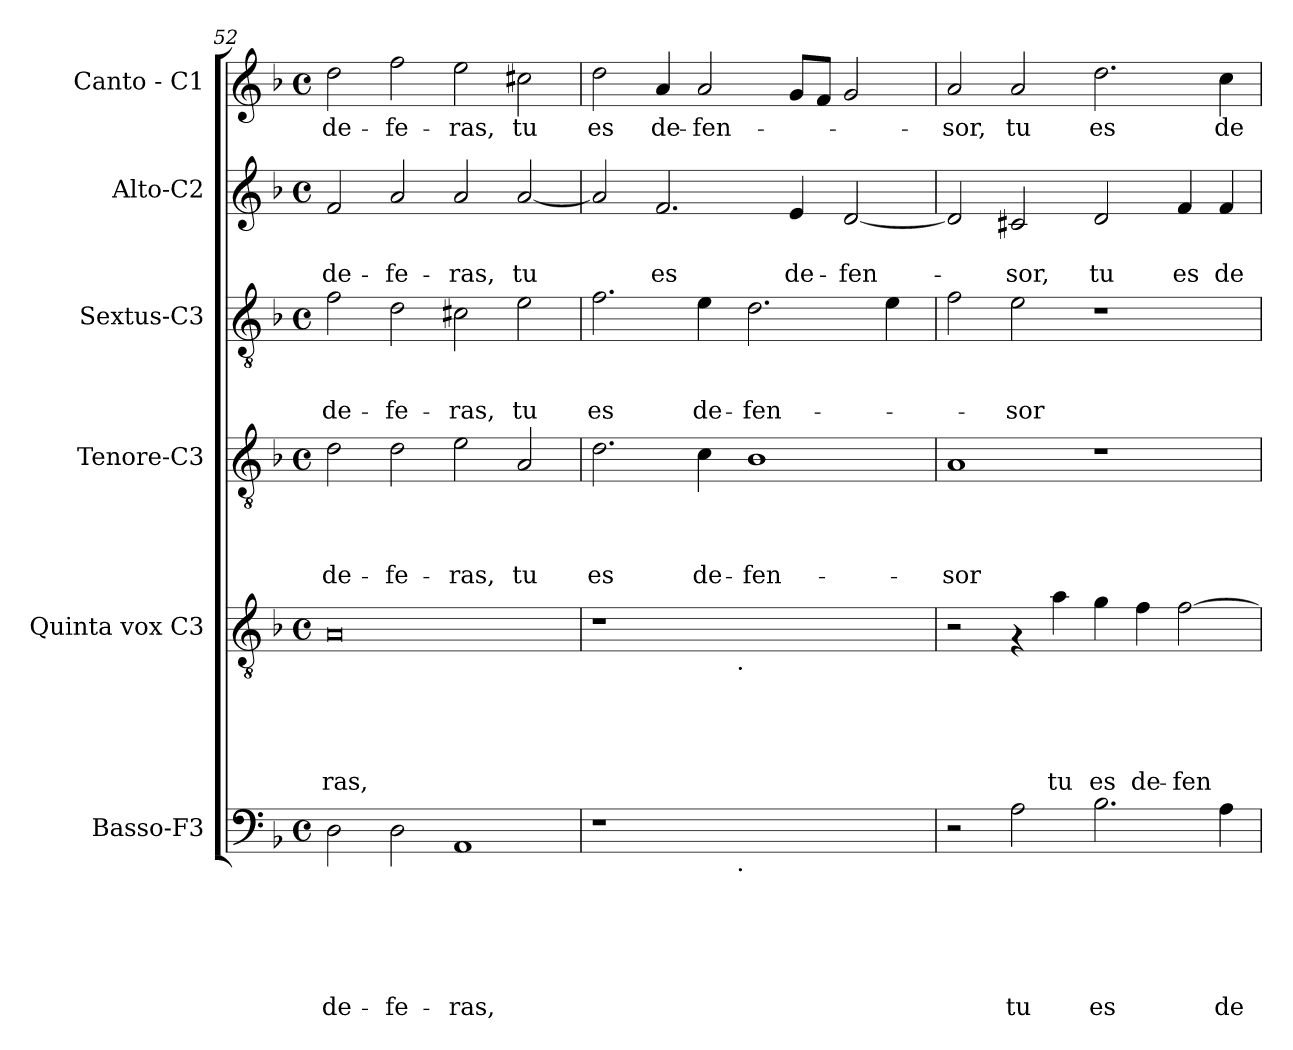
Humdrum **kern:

**kern	**text	**text	**text	**text	**text	**text	**kern	**text	**text	**text	**text	**text	**kern	**text	**text	**text	**text	**kern	**text	**text	**text	**kern	**text	**text	**kern	**text
*part6	*part6	*part6	*part6	*part6	*part6	*part6	*part5	*part5	*part5	*part5	*part5	*part5	*part4	*part4	*part4	*part4	*part4	*part3	*part3	*part3	*part3	*part2	*part2	*part2	*part1	*part1
*staff6	*staff6	*staff6	*staff6	*staff6	*staff6	*staff6	*staff5	*staff5	*staff5	*staff5	*staff5	*staff5	*staff4	*staff4	*staff4	*staff4	*staff4	*staff3	*staff3	*staff3	*staff3	*staff2	*staff2	*staff2	*staff1	*staff1
*I"Basso-F3	*	*	*	*	*	*	*I"Quinta vox C3	*	*	*	*	*	*I"Tenore-C3	*	*	*	*	*I"Sextus-C3	*	*	*	*I"Alto-C2	*	*	*I"Canto - C1	*
*clefF4	*	*	*	*	*	*	*clefGv2	*	*	*	*	*	*clefGv2	*	*	*	*	*clefGv2	*	*	*	*clefG2	*	*	*clefG2	*
*k[b-]	*	*	*	*	*	*	*k[b-]	*	*	*	*	*	*k[b-]	*	*	*	*	*k[b-]	*	*	*	*k[b-]	*	*	*k[b-]	*
*F:	*	*	*	*	*	*	*F:	*	*	*	*	*	*F:	*	*	*	*	*F:	*	*	*	*F:	*	*	*F:	*
*M4/4	*	*	*	*	*	*	*M4/4	*	*	*	*	*	*M4/4	*	*	*	*	*M4/4	*	*	*	*M4/4	*	*	*M4/4	*
*met(c)	*	*	*	*	*	*	*met(c)	*	*	*	*	*	*met(c)	*	*	*	*	*met(c)	*	*	*	*met(c)	*	*	*met(c)	*
=52	=52	=52	=52	=52	=52	=52	=52	=52	=52	=52	=52	=52	=52	=52	=52	=52	=52	=52	=52	=52	=52	=52	=52	=52	=52	=52
!	!	!	!	!	!	!LO:LY:b	!	!	!	!	!	!LO:LY:b	!	!	!	!	!LO:LY:b	!	!	!	!LO:LY:b	!	!	!LO:LY:b	!	!LO:LY:b
2D\	.	.	.	.	.	de-	0A	.	.	.	.	-ras,	2d\	.	.	.	de-	2f\	.	.	de-	2f/	.	de-	2dd\	de-
!	!	!	!	!	!	!LO:LY:b	!	!	!	!	!	!	!	!	!	!	!LO:LY:b	!	!	!	!LO:LY:b	!	!	!LO:LY:b	!	!LO:LY:b
2D\	.	.	.	.	.	-fe-	.	.	.	.	.	.	2d\	.	.	.	-fe-	2d\	.	.	-fe-	2a/	.	-fe-	2ff\	-fe-
!	!	!	!	!	!	!LO:LY:b	!	!	!	!	!	!	!	!	!	!	!LO:LY:b	!	!	!	!LO:LY:b	!	!	!LO:LY:b	!	!LO:LY:b
1AA	.	.	.	.	.	-ras,	.	.	.	.	.	.	2e\	.	.	.	-ras,	2c#X\	.	.	-ras,	2a/	.	-ras,	2ee\	-ras,
!	!	!	!	!	!	!	!	!	!	!	!	!	!	!	!	!	!LO:LY:b	!	!	!	!LO:LY:b	!	!	!LO:LY:b	!	!LO:LY:b
.	.	.	.	.	.	.	.	.	.	.	.	.	2A/	.	.	.	tu	2e\	.	.	tu	[<2a/	.	tu	2cc#X\	tu
=53	=53	=53	=53	=53	=53	=53	=53	=53	=53	=53	=53	=53	=53	=53	=53	=53	=53	=53	=53	=53	=53	=53	=53	=53	=53	=53
!	!	!	!	!	!	!	!	!	!	!	!	!	!	!	!	!	!LO:LY:b	!	!	!	!LO:LY:b	!	!	!	!	!LO:LY:b
*^	*	*	*	*	*	*	*^	*	*	*	*	*	*	*	*	*	*	*	*	*	*	*	*	*	*	*
1r	2ryy	.	.	.	.	.	.	1r	2ryy	.	.	.	.	.	2.d\	.	.	.	es	2.f\	.	.	es	2a/]	.	.	2dd\	es
!	!	!	!	!	!	!	!	!	!	!	!	!	!	!	!	!	!	!	!	!	!	!	!	!	!	!LO:LY:b	!	!LO:LY:b
.	4...ryy	.	.	.	.	.	.	.	4...ryy	.	.	.	.	.	.	.	.	.	.	.	.	.	.	2.f/	.	es	4a/	de-
!	!	!	!	!	!	!	!	!	!	!	!	!	!	!	!	!	!	!	!LO:LY:b	!	!	!	!LO:LY:b	!	!	!	!	!LO:LY:b
.	.	.	.	.	.	.	.	.	.	.	.	.	.	.	4c\	.	.	.	de-	4e\	.	.	de-	.	.	.	2a/	-fen-
!	!	!	!	!	!	!	!	!	!LO:TX:b:t=.	!	!	!	!	!	!	!	!	!	!	!	!	!	!	!	!	!	!	!
!	!LO:TX:b:t=.	!	!	!	!	!	!	!	!	!	!	!	!	!	!	!	!	!	!	!	!	!	!	!	!	!	!	!
.	1ryy	.	.	.	.	.	.	.	1ryy	.	.	.	.	.	.	.	.	.	.	.	.	.	.	.	.	.	.	.
!	!	!	!	!	!	!	!	!	!	!	!	!	!	!	!	!	!	!	!LO:LY:b	!	!	!	!LO:LY:b	!	!	!	!	!
1ryy	.	.	.	.	.	.	.	1ryy	.	.	.	.	.	.	1B-	.	.	.	-fen-	2.d\	.	.	-fen-	.	.	.	.	.
!	!	!	!	!	!	!	!	!	!	!	!	!	!	!	!	!	!	!	!	!	!	!	!	!	!	!LO:LY:b	!	!
.	.	.	.	.	.	.	.	.	.	.	.	.	.	.	.	.	.	.	.	.	.	.	.	4e/	.	de-	8g/L	.
.	.	.	.	.	.	.	.	.	.	.	.	.	.	.	.	.	.	.	.	.	.	.	.	.	.	.	8f/J	.
!	!	!	!	!	!	!	!	!	!	!	!	!	!	!	!	!	!	!	!	!	!	!	!	!	!	!LO:LY:b	!	!
.	.	.	.	.	.	.	.	.	.	.	.	.	.	.	.	.	.	.	.	.	.	.	.	[<2d/	.	-fen-	2g/	.
.	.	.	.	.	.	.	.	.	.	.	.	.	.	.	.	.	.	.	.	4e\	.	.	.	.	.	.	.	.
.	32ryy	.	.	.	.	.	.	.	32ryy	.	.	.	.	.	.	.	.	.	.	.	.	.	.	.	.	.	.	.
=54	=54	=54	=54	=54	=54	=54	=54	=54	=54	=54	=54	=54	=54	=54	=54	=54	=54	=54	=54	=54	=54	=54	=54	=54	=54	=54	=54	=54
!	!	!	!	!	!	!	!	!	!	!	!	!	!	!	!	!	!	!	!LO:LY:b	!	!	!	!	!	!	!	!	!LO:LY:b
*v	*v	*	*	*	*	*	*	*	*	*	*	*	*	*	*	*	*	*	*	*	*	*	*	*	*	*	*	*
*	*	*	*	*	*	*	*v	*v	*	*	*	*	*	*	*	*	*	*	*	*	*	*	*	*	*	*	*
2r	.	.	.	.	.	.	2r	.	.	.	.	.	1A	.	.	.	-sor	2f\	.	.	.	2d/]	.	.	2a/	-sor,
!	!	!	!	!	!	!LO:LY:b	!	!	!	!	!	!	!	!	!	!	!	!	!	!	!LO:LY:b	!	!	!LO:LY:b	!	!LO:LY:b
2A\	.	.	.	.	.	tu	4rF	.	.	.	.	.	.	.	.	.	.	2e\	.	.	-sor	2c#X/	.	-sor,	2a/	tu
!	!	!	!	!	!	!	!	!	!	!	!	!LO:LY:b	!	!	!	!	!	!	!	!	!	!	!	!	!	!
.	.	.	.	.	.	.	4a\	.	.	.	.	tu	.	.	.	.	.	.	.	.	.	.	.	.	.	.
!	!	!	!	!	!	!LO:LY:b	!	!	!	!	!	!LO:LY:b	!	!	!	!	!	!	!	!	!	!	!	!LO:LY:b	!	!LO:LY:b
2.B-\	.	.	.	.	.	es	4g\	.	.	.	.	es	1r	.	.	.	.	1r	.	.	.	2d/	.	tu	2.dd\	es
!	!	!	!	!	!	!	!	!	!	!	!	!LO:LY:b	!	!	!	!	!	!	!	!	!	!	!	!	!	!
.	.	.	.	.	.	.	4f\	.	.	.	.	de-	.	.	.	.	.	.	.	.	.	.	.	.	.	.
!	!	!	!	!	!	!	!	!	!	!	!	!LO:LY:b	!	!	!	!	!	!	!	!	!	!	!	!LO:LY:b	!	!
.	.	.	.	.	.	.	[<2f\	.	.	.	.	-fen-	.	.	.	.	.	.	.	.	.	4f/	.	es	.	.
!	!	!	!	!	!	!LO:LY:b	!	!	!	!	!	!	!	!	!	!	!	!	!	!	!	!	!	!LO:LY:b	!	!LO:LY:b
4A\	.	.	.	.	.	de-	.	.	.	.	.	.	.	.	.	.	.	.	.	.	.	4f/	.	de-	4cc\	de-
=	=	=	=	=	=	=	=	=	=	=	=	=	=	=	=	=	=	=	=	=	=	=	=	=	=	=
*-	*-	*-	*-	*-	*-	*-	*-	*-	*-	*-	*-	*-	*-	*-	*-	*-	*-	*-	*-	*-	*-	*-	*-	*-	*-	*-
